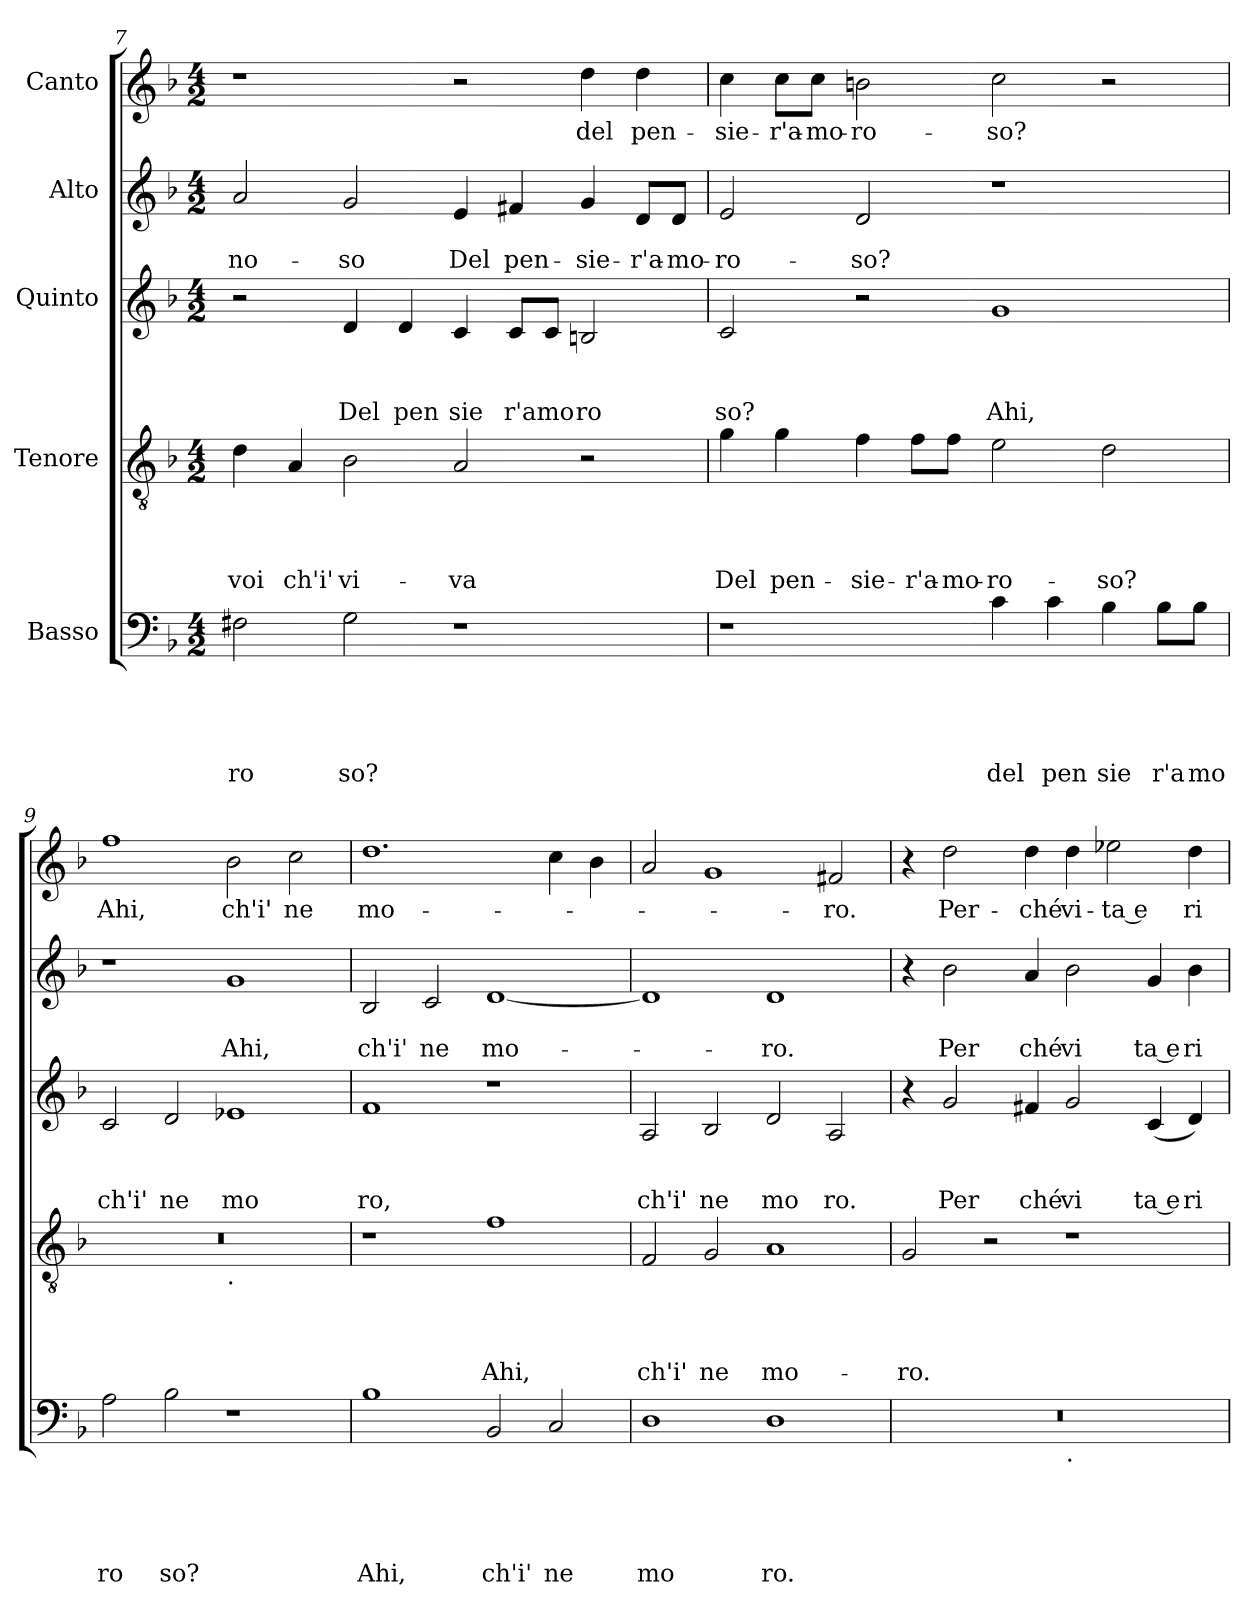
**kern	**text	**text	**text	**text	**text	**kern	**text	**text	**text	**text	**kern	**text	**text	**text	**kern	**text	**text	**kern	**text
*part5	*part5	*part5	*part5	*part5	*part5	*part4	*part4	*part4	*part4	*part4	*part3	*part3	*part3	*part3	*part2	*part2	*part2	*part1	*part1
*staff5	*staff5	*staff5	*staff5	*staff5	*staff5	*staff4	*staff4	*staff4	*staff4	*staff4	*staff3	*staff3	*staff3	*staff3	*staff2	*staff2	*staff2	*staff1	*staff1
*I"Basso	*	*	*	*	*	*I"Tenore	*	*	*	*	*I"Quinto	*	*	*	*I"Alto	*	*	*I"Canto	*
!!LO:PB:g=z
*clefF4	*	*	*	*	*	*clefGv2	*	*	*	*	*clefG2	*	*	*	*clefG2	*	*	*clefG2	*
*k[b-]	*	*	*	*	*	*k[b-]	*	*	*	*	*k[b-]	*	*	*	*k[b-]	*	*	*k[b-]	*
*F:	*	*	*	*	*	*F:	*	*	*	*	*F:	*	*	*	*F:	*	*	*F:	*
*M4/2	*	*	*	*	*	*M4/2	*	*	*	*	*M4/2	*	*	*	*M4/2	*	*	*M4/2	*
=7	=7	=7	=7	=7	=7	=7	=7	=7	=7	=7	=7	=7	=7	=7	=7	=7	=7	=7	=7
!	!	!	!	!	!LO:LY:b	!	!	!	!	!LO:LY:b	!	!	!	!	!	!	!LO:LY:b	!	!
2F#X\	.	.	.	.	-ro	4d\	.	.	.	voi	2r	.	.	.	2a/	.	-no-	1r	.
!	!	!	!	!	!	!	!	!	!	!LO:LY:b	!	!	!	!	!	!	!	!	!
.	.	.	.	.	.	4A/	.	.	.	ch'i'	.	.	.	.	.	.	.	.	.
!	!	!	!	!	!LO:LY:b	!	!	!	!	!LO:LY:b	!	!	!	!LO:LY:b	!	!	!LO:LY:b	!	!
2G\	.	.	.	.	so?	2B-\	.	.	.	vi-	4d/	.	.	Del	2g/	.	-so	.	.
!	!	!	!	!	!	!	!	!	!	!	!	!	!	!LO:LY:b	!	!	!	!	!
.	.	.	.	.	.	.	.	.	.	.	4d/	.	.	pen	.	.	.	.	.
!	!	!	!	!	!	!	!	!	!	!LO:LY:b	!	!	!	!LO:LY:b	!	!	!LO:LY:b	!	!
1r	.	.	.	.	.	2A/	.	.	.	-va	4c/	.	.	sie	4e/	.	Del	2r	.
!	!	!	!	!	!	!	!	!	!	!	!	!	!	!LO:LY:b	!	!	!LO:LY:b	!	!
.	.	.	.	.	.	.	.	.	.	.	8c/L	.	.	r'a	4f#X/	.	pen-	.	.
!	!	!	!	!	!	!	!	!	!	!	!	!	!	!LO:LY:b	!	!	!	!	!
.	.	.	.	.	.	.	.	.	.	.	8c/J	.	.	mo	.	.	.	.	.
!	!	!	!	!	!	!	!	!	!	!	!	!	!	!LO:LY:b	!	!	!LO:LY:b	!	!LO:LY:b
.	.	.	.	.	.	2r	.	.	.	.	2Bn/	.	.	ro	4g/	.	-sie-	4dd\	del
!	!	!	!	!	!	!	!	!	!	!	!	!	!	!	!	!	!LO:LY:b	!	!LO:LY:b
.	.	.	.	.	.	.	.	.	.	.	.	.	.	.	8d/L	.	-r'a-	4dd\	pen-
!	!	!	!	!	!	!	!	!	!	!	!	!	!	!	!	!	!LO:LY:b	!	!
.	.	.	.	.	.	.	.	.	.	.	.	.	.	.	8d/J	.	-mo-	.	.
=8	=8	=8	=8	=8	=8	=8	=8	=8	=8	=8	=8	=8	=8	=8	=8	=8	=8	=8	=8
!	!	!	!	!	!	!	!	!	!	!LO:LY:b	!	!	!	!LO:LY:b	!	!	!LO:LY:b	!	!LO:LY:b
1r	.	.	.	.	.	4g\	.	.	.	Del	2c/	.	.	so?	2e/	.	-ro-	4cc\	-sie-
!	!	!	!	!	!	!	!	!	!	!LO:LY:b	!	!	!	!	!	!	!	!	!LO:LY:b
.	.	.	.	.	.	4g\	.	.	.	pen-	.	.	.	.	.	.	.	8cc\L	-r'a-
!	!	!	!	!	!	!	!	!	!	!	!	!	!	!	!	!	!	!	!LO:LY:b
.	.	.	.	.	.	.	.	.	.	.	.	.	.	.	.	.	.	8cc\J	-mo-
!	!	!	!	!	!	!	!	!	!	!LO:LY:b	!	!	!	!	!	!	!LO:LY:b	!	!LO:LY:b
.	.	.	.	.	.	4f\	.	.	.	-sie-	2r	.	.	.	2d/	.	-so?	2bn\	-ro-
!	!	!	!	!	!	!	!	!	!	!LO:LY:b	!	!	!	!	!	!	!	!	!
.	.	.	.	.	.	8f\L	.	.	.	-r'a-	.	.	.	.	.	.	.	.	.
!	!	!	!	!	!	!	!	!	!	!LO:LY:b	!	!	!	!	!	!	!	!	!
.	.	.	.	.	.	8f\J	.	.	.	-mo-	.	.	.	.	.	.	.	.	.
!	!	!	!	!	!LO:LY:b	!	!	!	!	!LO:LY:b	!	!	!	!LO:LY:b	!	!	!	!	!LO:LY:b
4c\	.	.	.	.	del	2e\	.	.	.	-ro-	1g	.	.	Ahi,	1r	.	.	2cc\	-so?
!	!	!	!	!	!LO:LY:b	!	!	!	!	!	!	!	!	!	!	!	!	!	!
4c\	.	.	.	.	pen	.	.	.	.	.	.	.	.	.	.	.	.	.	.
!	!	!	!	!	!LO:LY:b	!	!	!	!	!LO:LY:b	!	!	!	!	!	!	!	!	!
4B-\	.	.	.	.	sie	2d\	.	.	.	-so?	.	.	.	.	.	.	.	2r	.
!	!	!	!	!	!LO:LY:b	!	!	!	!	!	!	!	!	!	!	!	!	!	!
8B-\L	.	.	.	.	r'a	.	.	.	.	.	.	.	.	.	.	.	.	.	.
!	!	!	!	!	!LO:LY:b	!	!	!	!	!	!	!	!	!	!	!	!	!	!
8B-\J	.	.	.	.	mo	.	.	.	.	.	.	.	.	.	.	.	.	.	.
=9	=9	=9	=9	=9	=9	=9	=9	=9	=9	=9	=9	=9	=9	=9	=9	=9	=9	=9	=9
!	!	!	!	!	!LO:LY:b	!	!	!	!	!	!	!	!	!LO:LY:b	!	!	!	!	!LO:LY:b
*	*	*	*	*	*	*^	*	*	*	*	*	*	*	*	*	*	*	*	*
2A\	.	.	.	.	ro	0r	1ryy	.	.	.	.	2c/	.	.	ch'i'	1r	.	.	1ff	Ahi,
!	!	!	!	!	!LO:LY:b	!	!	!	!	!	!	!	!	!	!LO:LY:b	!	!	!	!	!
2B-\	.	.	.	.	so?	.	.	.	.	.	.	2d/	.	.	ne	.	.	.	.	.
!	!	!	!	!	!	!	!LO:TX:b:t=.	!	!	!	!	!	!	!	!	!	!	!	!	!
!	!	!	!	!	!	!	!	!	!	!	!	!	!	!	!LO:LY:b	!	!	!LO:LY:b	!	!LO:LY:b
1r	.	.	.	.	.	.	1ryy	.	.	.	.	1e-X	.	.	mo	1g	.	Ahi,	2b-\	ch'i'
!	!	!	!	!	!	!	!	!	!	!	!	!	!	!	!	!	!	!	!	!LO:LY:b
.	.	.	.	.	.	.	.	.	.	.	.	.	.	.	.	.	.	.	2cc\	ne
=10	=10	=10	=10	=10	=10	=10	=10	=10	=10	=10	=10	=10	=10	=10	=10	=10	=10	=10	=10	=10
!	!	!	!	!	!LO:LY:b	!	!	!	!	!	!	!	!	!	!LO:LY:b	!	!	!LO:LY:b	!	!LO:LY:b
*	*	*	*	*	*	*v	*v	*	*	*	*	*	*	*	*	*	*	*	*	*
1B-	.	.	.	.	Ahi,	1r	.	.	.	.	1f	.	.	ro,	2B-/	.	ch'i'	1.dd	mo-
!	!	!	!	!	!	!	!	!	!	!	!	!	!	!	!	!	!LO:LY:b	!	!
.	.	.	.	.	.	.	.	.	.	.	.	.	.	.	2c/	.	ne	.	.
!	!	!	!	!	!LO:LY:b	!	!	!	!	!LO:LY:b	!	!	!	!	!	!	!LO:LY:b	!	!
2BB-/	.	.	.	.	ch'i'	1f	.	.	.	Ahi,	1r	.	.	.	[<1d	.	mo-	.	.
!	!	!	!	!	!LO:LY:b	!	!	!	!	!	!	!	!	!	!	!	!	!	!
2C/	.	.	.	.	ne	.	.	.	.	.	.	.	.	.	.	.	.	4cc\	.
.	.	.	.	.	.	.	.	.	.	.	.	.	.	.	.	.	.	4b-\	.
!!LO:LB:g=z
=11	=11	=11	=11	=11	=11	=11	=11	=11	=11	=11	=11	=11	=11	=11	=11	=11	=11	=11	=11
!	!	!	!	!	!LO:LY:b	!	!	!	!	!LO:LY:b	!	!	!	!LO:LY:b	!	!	!	!	!
1D	.	.	.	.	mo	2F/	.	.	.	ch'i'	2A/	.	.	ch'i'	1d]	.	.	2a/	.
!	!	!	!	!	!	!	!	!	!	!LO:LY:b	!	!	!	!LO:LY:b	!	!	!	!	!
.	.	.	.	.	.	2G/	.	.	.	ne	2B-/	.	.	ne	.	.	.	1g	.
!	!	!	!	!	!LO:LY:b	!	!	!	!	!LO:LY:b	!	!	!	!LO:LY:b	!	!	!LO:LY:b	!	!
1D	.	.	.	.	ro.	1A	.	.	.	mo-	2d/	.	.	mo	1d	.	-ro.	.	.
!	!	!	!	!	!	!	!	!	!	!	!	!	!	!LO:LY:b	!	!	!	!	!LO:LY:b
.	.	.	.	.	.	.	.	.	.	.	2A/	.	.	ro.	.	.	.	2f#X/	-ro.
=12	=12	=12	=12	=12	=12	=12	=12	=12	=12	=12	=12	=12	=12	=12	=12	=12	=12	=12	=12
!	!	!	!	!	!	!	!	!	!	!LO:LY:b	!	!	!	!	!	!	!	!	!
*^	*	*	*	*	*	*	*	*	*	*	*	*	*	*	*	*	*	*	*
0r	1ryy	.	.	.	.	.	2G/	.	.	.	-ro.	4r	.	.	.	4r	.	.	4r	.
!	!	!	!	!	!	!	!	!	!	!	!	!	!	!	!LO:LY:b	!	!	!LO:LY:b	!	!LO:LY:b
.	.	.	.	.	.	.	.	.	.	.	.	2g/	.	.	Per	2b-\	.	Per	2dd\	Per-
.	.	.	.	.	.	.	2r	.	.	.	.	.	.	.	.	.	.	.	.	.
!	!	!	!	!	!	!	!	!	!	!	!	!	!	!	!LO:LY:b	!	!	!LO:LY:b	!	!LO:LY:b
.	.	.	.	.	.	.	.	.	.	.	.	4f#X/	.	.	ché	4a/	.	ché	4dd\	-ché
!	!LO:TX:b:t=.	!	!	!	!	!	!	!	!	!	!	!	!	!	!	!	!	!	!	!
!	!	!	!	!	!	!	!	!	!	!	!	!	!	!	!LO:LY:b	!	!	!LO:LY:b	!	!LO:LY:b
.	1ryy	.	.	.	.	.	1r	.	.	.	.	2g/	.	.	vi	2b-\	.	vi	4dd\	vi-
!	!	!	!	!	!	!	!	!	!	!	!	!	!	!	!	!	!	!	!	!LO:LY:b:rj
.	.	.	.	.	.	.	.	.	.	.	.	.	.	.	.	.	.	.	2ee-X\	-ta e
!	!	!	!	!	!	!	!	!	!	!	!	!	!	!	!LO:LY:b:rj	!	!	!LO:LY:b:rj	!	!
.	.	.	.	.	.	.	.	.	.	.	.	(<4c/	.	.	ta e	4g/	.	ta e	.	.
!	!	!	!	!	!	!	!	!	!	!	!	!	!	!	!LO:LY:b	!	!	!LO:LY:b	!	!LO:LY:b
.	.	.	.	.	.	.	.	.	.	.	.	4d/)	.	.	ri	4b-\	.	ri	4dd\	ri-
*v	*v	*	*	*	*	*	*	*	*	*	*	*	*	*	*	*	*	*	*	*
=	=	=	=	=	=	=	=	=	=	=	=	=	=	=	=	=	=	=	=
*-	*-	*-	*-	*-	*-	*-	*-	*-	*-	*-	*-	*-	*-	*-	*-	*-	*-	*-	*-
